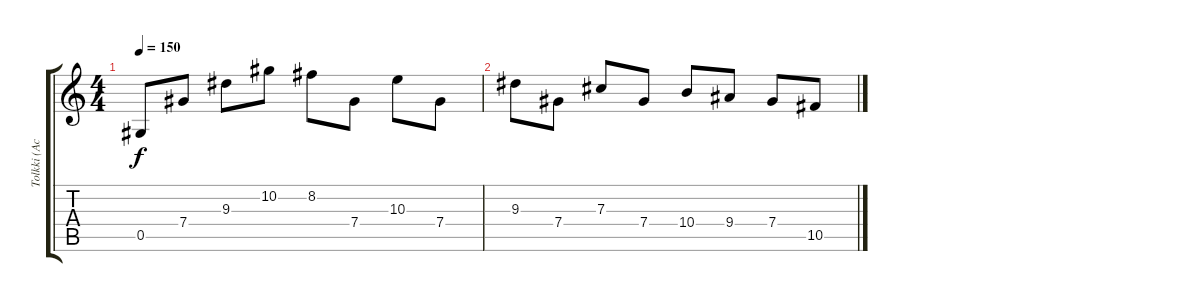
\track ("Tolkki (Acoustic Guitar)" "Tolkki (Ac") {instrument acousticguitarnylon}
\staff {score tabs}
\tuning (Eb4 Bb3 Gb3 Db3 Ab2 Eb2) {hide}
\ts (4 4)
\tempo 150
\clef g2
\ks c
0.5.8{dy f} 7.4.8 9.3.8 10.2.8 8.2.8 7.4.8 10.3.8 7.4.8 |
9.3.8 7.4.8 7.3.8 7.4.8 10.4.8 9.4.8 7.4.8 10.5.8
